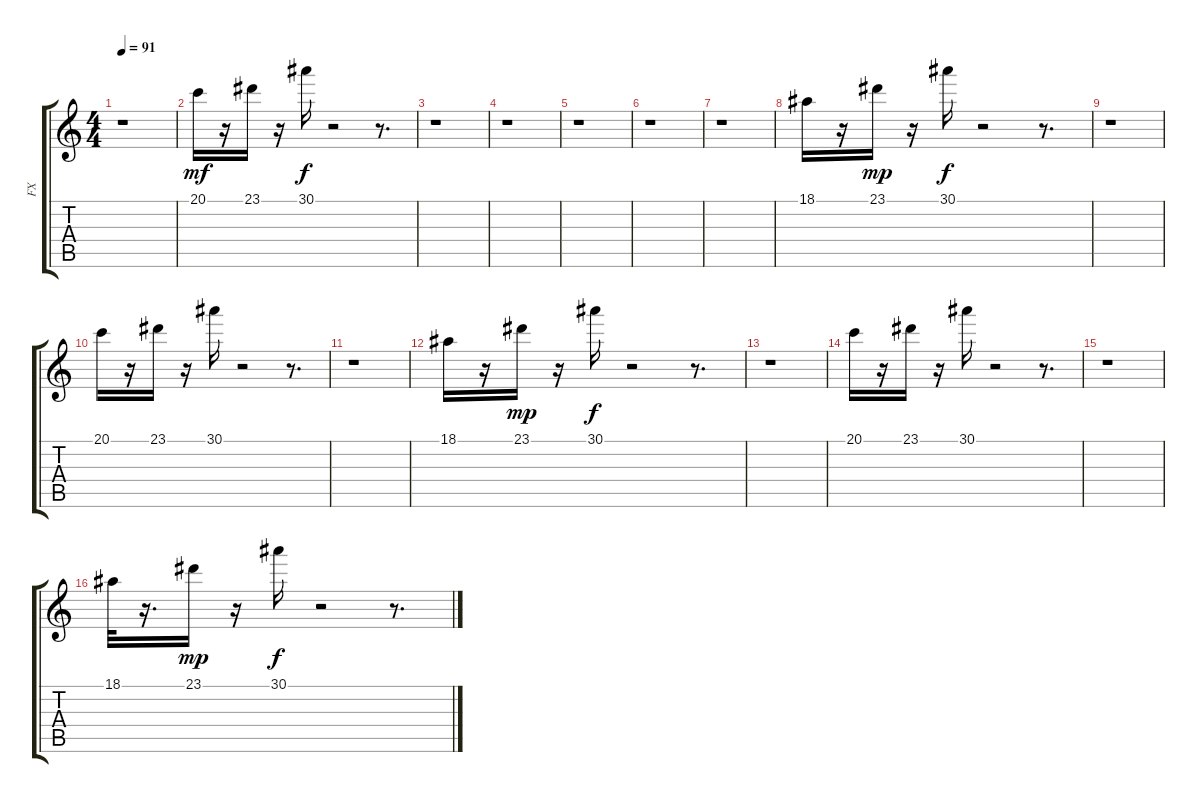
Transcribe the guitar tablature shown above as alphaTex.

\track ("FX" "FX") {instrument fx3crystal}
\staff {score tabs}
\tuning (E4 B3 G3 D3 A2 E2) {hide}
\ts (4 4)
\tempo 91
\clef g2
\ks c
r.1{dy f} |
20.1.16{dy mf} r.16 23.1.16 r.16 30.1.16{dy f} r.2 r.8{d} |
r.1 |
r.1 |
r.1 |
r.1 |
r.1 |
18.1.16 r.16 23.1.16{dy mp} r.16 30.1.16{dy f} r.2 r.8{d} |
r.1 |
20.1.16 r.16 23.1.16 r.16 30.1.16 r.2 r.8{d} |
r.1 |
18.1.16 r.16 23.1.16{dy mp} r.16 30.1.16{dy f} r.2 r.8{d} |
r.1 |
20.1.16 r.16 23.1.16 r.16 30.1.16 r.2 r.8{d} |
r.1 |
18.1.32 r.16{d} 23.1.16{dy mp} r.16 30.1.16{dy f} r.2 r.8{d}
